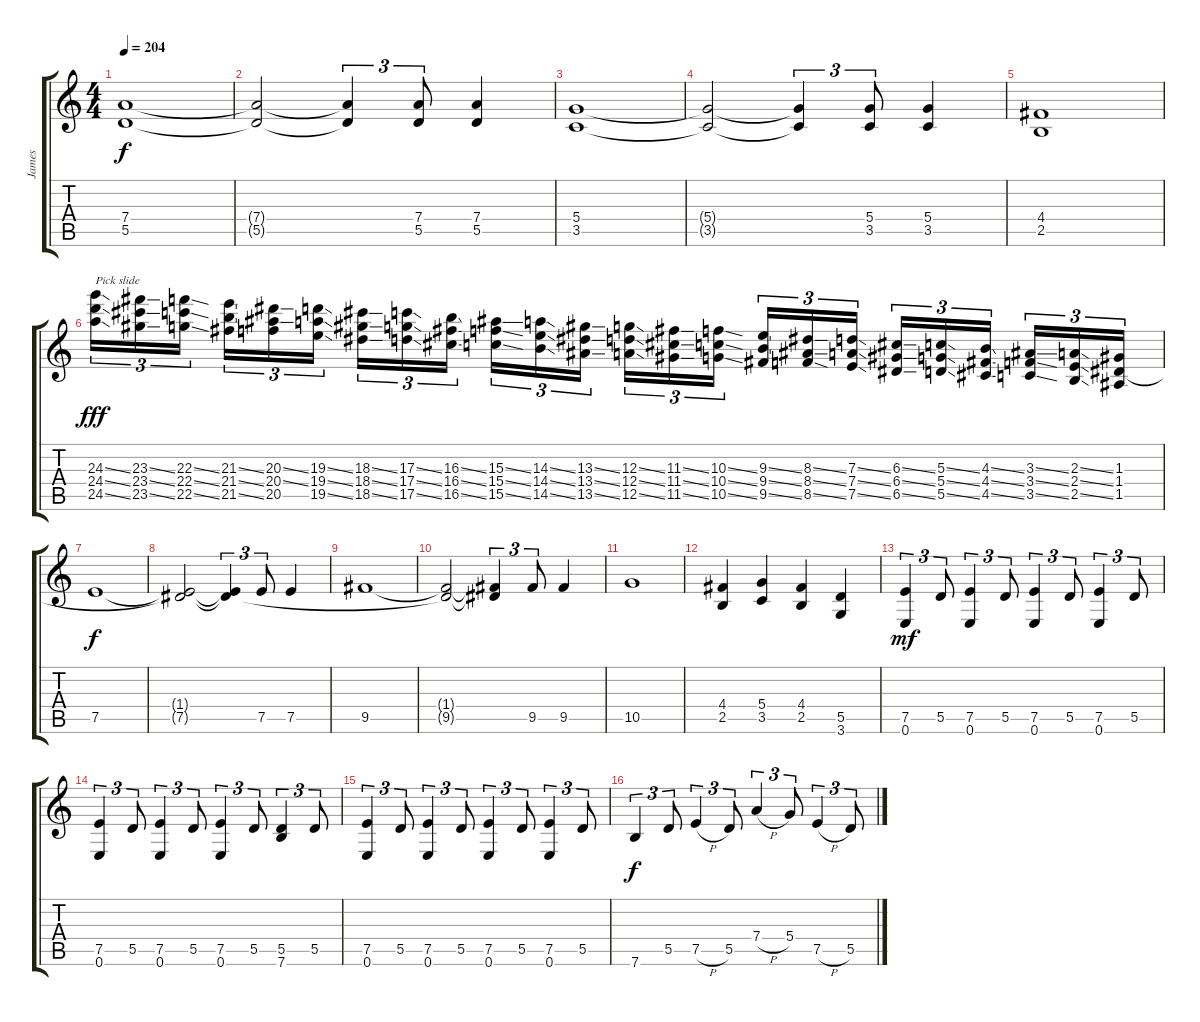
\track ("James" "James") {instrument distortionguitar}
\staff {score tabs}
\tuning (E4 B3 G3 D3 A2 E2) {hide}
\ts (4 4)
\tempo 204
\clef g2
\ks c
(7.4 5.5).1{dy f} |
(7.4{t} 5.5{t}).2 (7.4{t} 5.5{t}).4{tu (3 2)} (7.4 5.5).8{tu (3 2)} (7.4 5.5).4 |
(5.4 3.5).1 |
(5.4{t} 3.5{t}).2 (5.4{t} 3.5{t}).4{tu (3 2)} (5.4 3.5).8{tu (3 2)} (5.4 3.5).4 |
(4.4 2.5).1 |
(24.3{ss} 24.4{ss} 24.5{ss}).16{tu (3 2) txt "Pick slide" dy fff instrument guitarfretnoise} (23.3{ss} 23.4{ss} 23.5{ss}).16{tu (3 2)} (22.3{ss} 22.4{ss} 22.5{ss}).16{tu (3 2) beam splitsecondary} (21.3{ss} 21.4{ss} 21.5{ss}).16{tu (3 2)} (20.3{ss} 20.4{ss} 20.5).16{tu (3 2)} (19.3{ss} 19.4{ss} 19.5{ss}).16{tu (3 2)} (18.3{ss} 18.4{ss} 18.5{ss}).16{tu (3 2)} (17.3{ss} 17.4{ss} 17.5{ss}).16{tu (3 2)} (16.3{ss} 16.4{ss} 16.5{ss}).16{tu (3 2) beam splitsecondary} (15.3{ss} 15.4{ss} 15.5{ss}).16{tu (3 2)} (14.3{ss} 14.4{ss} 14.5{ss}).16{tu (3 2)} (13.3{ss} 13.4{ss} 13.5{ss}).16{tu (3 2)} (12.3{ss} 12.4{ss} 12.5{ss}).16{tu (3 2)} (11.3{ss} 11.4{ss} 11.5{ss}).16{tu (3 2)} (10.3{ss} 10.4{ss} 10.5{ss}).16{tu (3 2) beam splitsecondary} (9.3{ss} 9.4{ss} 9.5{ss}).16{tu (3 2)} (8.3{ss} 8.4{ss} 8.5{ss}).16{tu (3 2)} (7.3{ss} 7.4{ss} 7.5{ss}).16{tu (3 2)} (6.3{ss} 6.4{ss} 6.5{ss}).16{tu (3 2)} (5.3{ss} 5.4{ss} 5.5{ss}).16{tu (3 2)} (4.3{ss} 4.4{ss} 4.5{ss}).16{tu (3 2) beam splitsecondary} (3.3{ss} 3.4{ss} 3.5{ss}).16{tu (3 2)} (2.3{ss} 2.4{ss} 2.5{ss}).16{tu (3 2)} (1.3 1.4 1.5).16{tu (3 2)} |
7.5.1{dy f instrument overdrivenguitar} |
(1.4{t} 7.5{t}).2 (1.4{t} 7.5{t}).4{tu (3 2)} 7.5.8{tu (3 2)} 7.5.4 |
9.5.1 |
(1.4{t} 9.5{t}).2 (1.4{t} 9.5{t}).4{tu (3 2)} 9.5.8{tu (3 2)} 9.5.4 |
10.5.1 |
(4.4 2.5).4 (5.4 3.5).4 (4.4 2.5).4 (5.5 3.6).4 |
(7.5 0.6).4{tu (3 2) dy mf} 5.5.8{tu (3 2)} (7.5 0.6).4{tu (3 2)} 5.5.8{tu (3 2)} (7.5 0.6).4{tu (3 2)} 5.5.8{tu (3 2)} (7.5 0.6).4{tu (3 2)} 5.5.8{tu (3 2)} |
(7.5 0.6).4{tu (3 2)} 5.5.8{tu (3 2)} (7.5 0.6).4{tu (3 2)} 5.5.8{tu (3 2)} (7.5 0.6).4{tu (3 2)} 5.5.8{tu (3 2)} (5.5 7.6).4{tu (3 2)} 5.5.8{tu (3 2)} |
(7.5 0.6).4{tu (3 2)} 5.5.8{tu (3 2)} (7.5 0.6).4{tu (3 2)} 5.5.8{tu (3 2)} (7.5 0.6).4{tu (3 2)} 5.5.8{tu (3 2)} (7.5 0.6).4{tu (3 2)} 5.5.8{tu (3 2)} |
7.6.4{tu (3 2) dy f} 5.5.8{tu (3 2)} 7.5{h}.4{tu (3 2)} 5.5.8{tu (3 2)} 7.4{h}.4{tu (3 2)} 5.4.8{tu (3 2)} 7.5{h}.4{tu (3 2)} 5.5.8{tu (3 2)}
